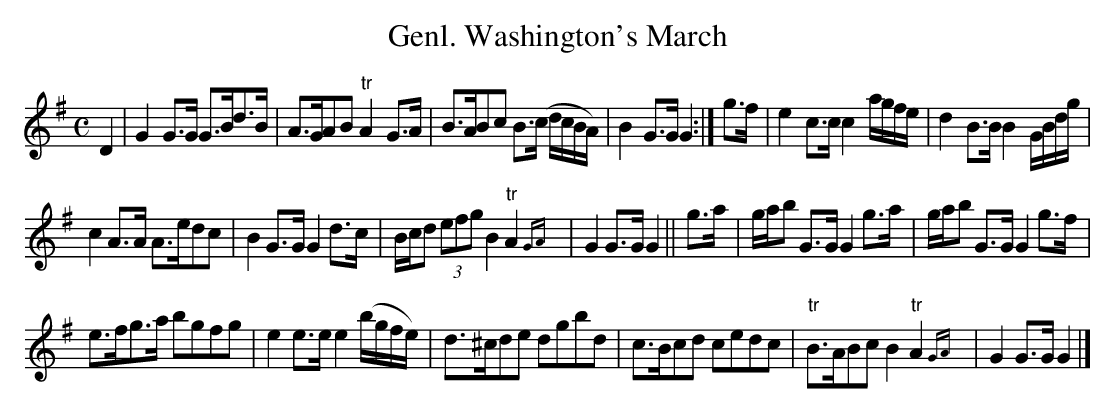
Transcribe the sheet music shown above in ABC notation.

X:1
T:Genl. Washington's March
M:C
K:G
D2|\
G2G>G G>Bd>B| A>GAB "tr"A2G>A| \
B>ABc B>(c d/c/B/A/)| B2G>G G2:|\
g>f|\
e2c>c c2a/g/f/e/| d2B>B B2G/B/d/g/|
c2A>A A>edc| B2G>G G2d>c|\
B/c/d (3efg B2 "tr"A2{GA} | G2G>G G2||\
g>a|\
g/a/b G>G G2g>a| g/a/b G>G G2g>f|
e>fg>a bgfg| e2e>e e2(b/g/f/e/)|\
d>^cde dgbd| c>Bcd cedc| \
"tr"B>ABc B2"tr"A2{GA} | G2G>G G2|]
